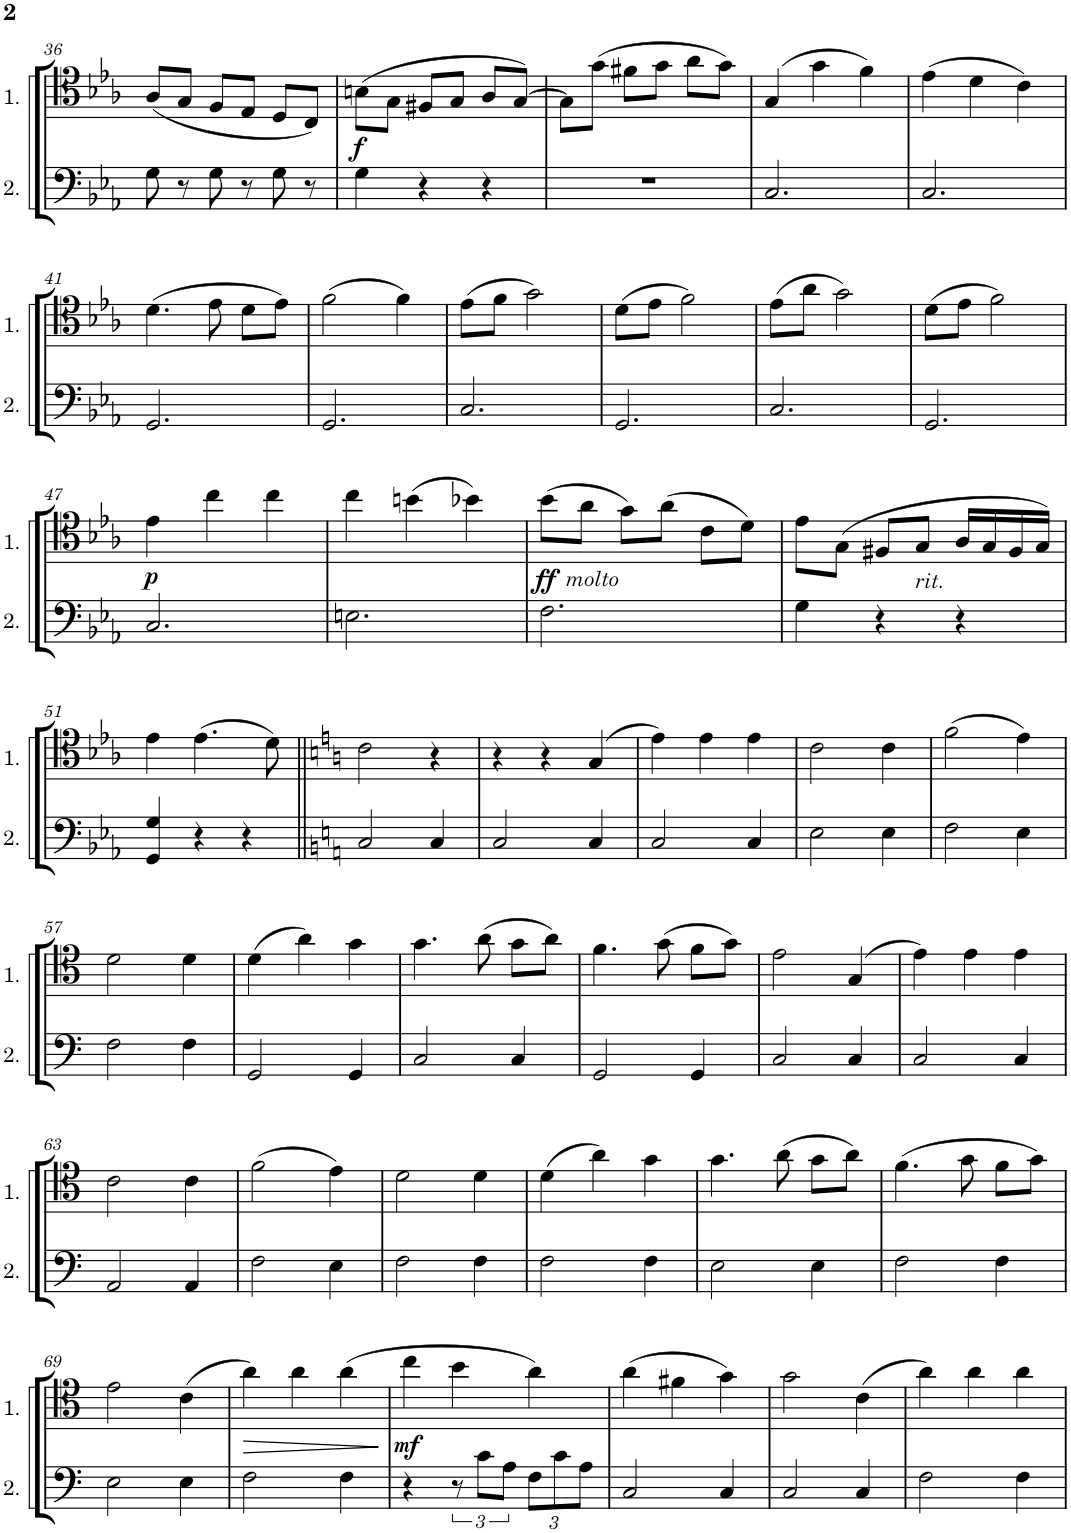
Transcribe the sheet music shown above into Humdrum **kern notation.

**kern	**kern	**dynam
*part2	*part1	*part1
*staff2	*staff1	*staff1
*I"Cello 2	*I"Cello 1	*
!!LO:PB:g=z
*clefF4	*clefC4	*
*k[b-e-a-]	*k[b-e-a-]	*
*M3/4	*M3/4	*
=36	=36	=36
8G\	(8A-/L	.
8r	8G/J	.
8G\	8F/L	.
8r	8E-/J	.
8G\	8D/L	.
8r	8C/J)	.
=37	=37	=37
!	!	!LO:DY:b
4G\	(8Bn\L	f
.	8G\J	.
4r	8F#X/L	.
.	8G/J	.
4r	8A-/L	.
.	[8G/J)	.
=38	=38	=38
2.r	8G\L]	.
.	(8g\J	.
.	8f#X\L	.
.	8g\J	.
.	8a-\L	.
.	8g\J)	.
=39	=39	=39
2.C/	(4G/	.
.	4g\	.
.	4f\)	.
=40	=40	=40
2.C/	(4e-\	.
.	4d\	.
.	4c\)	.
!!LO:LB:g=z
=41	=41	=41
2.GG/	(4.d\	.
.	8e-\	.
.	8d\L	.
.	8e-\J)	.
=42	=42	=42
2.GG/	(2f\	.
.	4f\)	.
=43	=43	=43
2.C/	(8e-\L	.
.	8f\J	.
.	2g\)	.
=44	=44	=44
2.GG/	(8d\L	.
.	8e-\J	.
.	2f\)	.
=45	=45	=45
2.C/	(8e-\L	.
.	8a-\J	.
.	2g\)	.
=46	=46	=46
2.GG/	(8d\L	.
.	8e-\J	.
.	2f\)	.
!!LO:LB:g=z
=47	=47	=47
!	!	!LO:DY:b
2.C/	4e-\	p
.	4cc\	.
.	4cc\	.
=48	=48	=48
2.En\	4cc\	.
.	(4bn\	.
.	4b-X\)	.
=49	=49	=49
!	!	!LO:DY:b
!	!	!LO:DY:n=1:b
2.F\	(8b-\L	ff other-dynamics
.	8a-\J	.
.	8g\L)	.
.	(8a-\J	.
.	8c\L	.
.	8d\J)	.
=50	=50	=50
4G\	8e-\L	.
.	(8G\J	.
4r	8F#X/L	.
!	!LO:TX:b:i:t=rit.	!
.	8G/J	.
4r	16A-/LL	.
.	16G/	.
.	16F#/	.
.	16G/JJ)	.
!!LO:LB:g=z
=51	=51	=51
4GG/ 4G/	4e-\	.
4r	(4.e-\	.
4r	.	.
.	8d\)	.
=52||	=52||	=52||
*k[]	*k[]	*
2C/	2c\	.
4C/	4r	.
=53	=53	=53
2C/	4r	.
.	4r	.
4C/	(4G/	.
=54	=54	=54
2C/	4e\)	.
.	4e\	.
4C/	4e\	.
=55	=55	=55
2E\	2c\	.
4E\	4c\	.
=56	=56	=56
2F\	(2f\	.
4E\	4e\)	.
!!LO:LB:g=z
=57	=57	=57
2F\	2d\	.
4F\	4d\	.
=58	=58	=58
2GG/	(4d\	.
.	4a\)	.
4GG/	4g\	.
=59	=59	=59
2C/	4.g\	.
.	(8a\	.
4C/	8g\L	.
.	8a\J)	.
=60	=60	=60
2GG/	4.f\	.
.	(8g\	.
4GG/	8f\L	.
.	8g\J)	.
=61	=61	=61
2C/	2e\	.
4C/	(4G/	.
=62	=62	=62
2C/	4e\)	.
.	4e\	.
4C/	4e\	.
!!LO:LB:g=z
=63	=63	=63
2AA/	2c\	.
4AA/	4c\	.
=64	=64	=64
2F\	(2f\	.
4E\	4e\)	.
=65	=65	=65
2F\	2d\	.
4F\	4d\	.
=66	=66	=66
2F\	(4d\	.
.	4a\)	.
4F\	4g\	.
=67	=67	=67
2E\	4.g\	.
.	(8a\	.
4E\	8g\L	.
.	8a\J)	.
=68	=68	=68
2F\	(4.f\	.
.	8g\	.
4F\	8f\L	.
.	8g\J)	.
!!LO:LB:g=z
=69	=69	=69
2E\	2e\	.
4E\	(4c\	.
=70	=70	=70
!	!	!LO:HP:b
2F\	4a\)	>
.	4a\	.
4F\	(4a\	.
.	.	]
=71	=71	=71
!	!	!LO:DY:b
4r	4cc\	mf
12r	4b\	.
12c\L	.	.
12A\J	.	.
*Xbrackettup	*	*
12F\L	4a\)	.
12c\	.	.
12A\J	.	.
=72	=72	=72
2C/	(4a\	.
.	4f#X\	.
4C/	4g\)	.
=73	=73	=73
2C/	2g\	.
4C/	(4c\	.
=74	=74	=74
2F\	4a\)	.
.	4a\	.
4F\	4a\	.
=	=	=
*-	*-	*-
